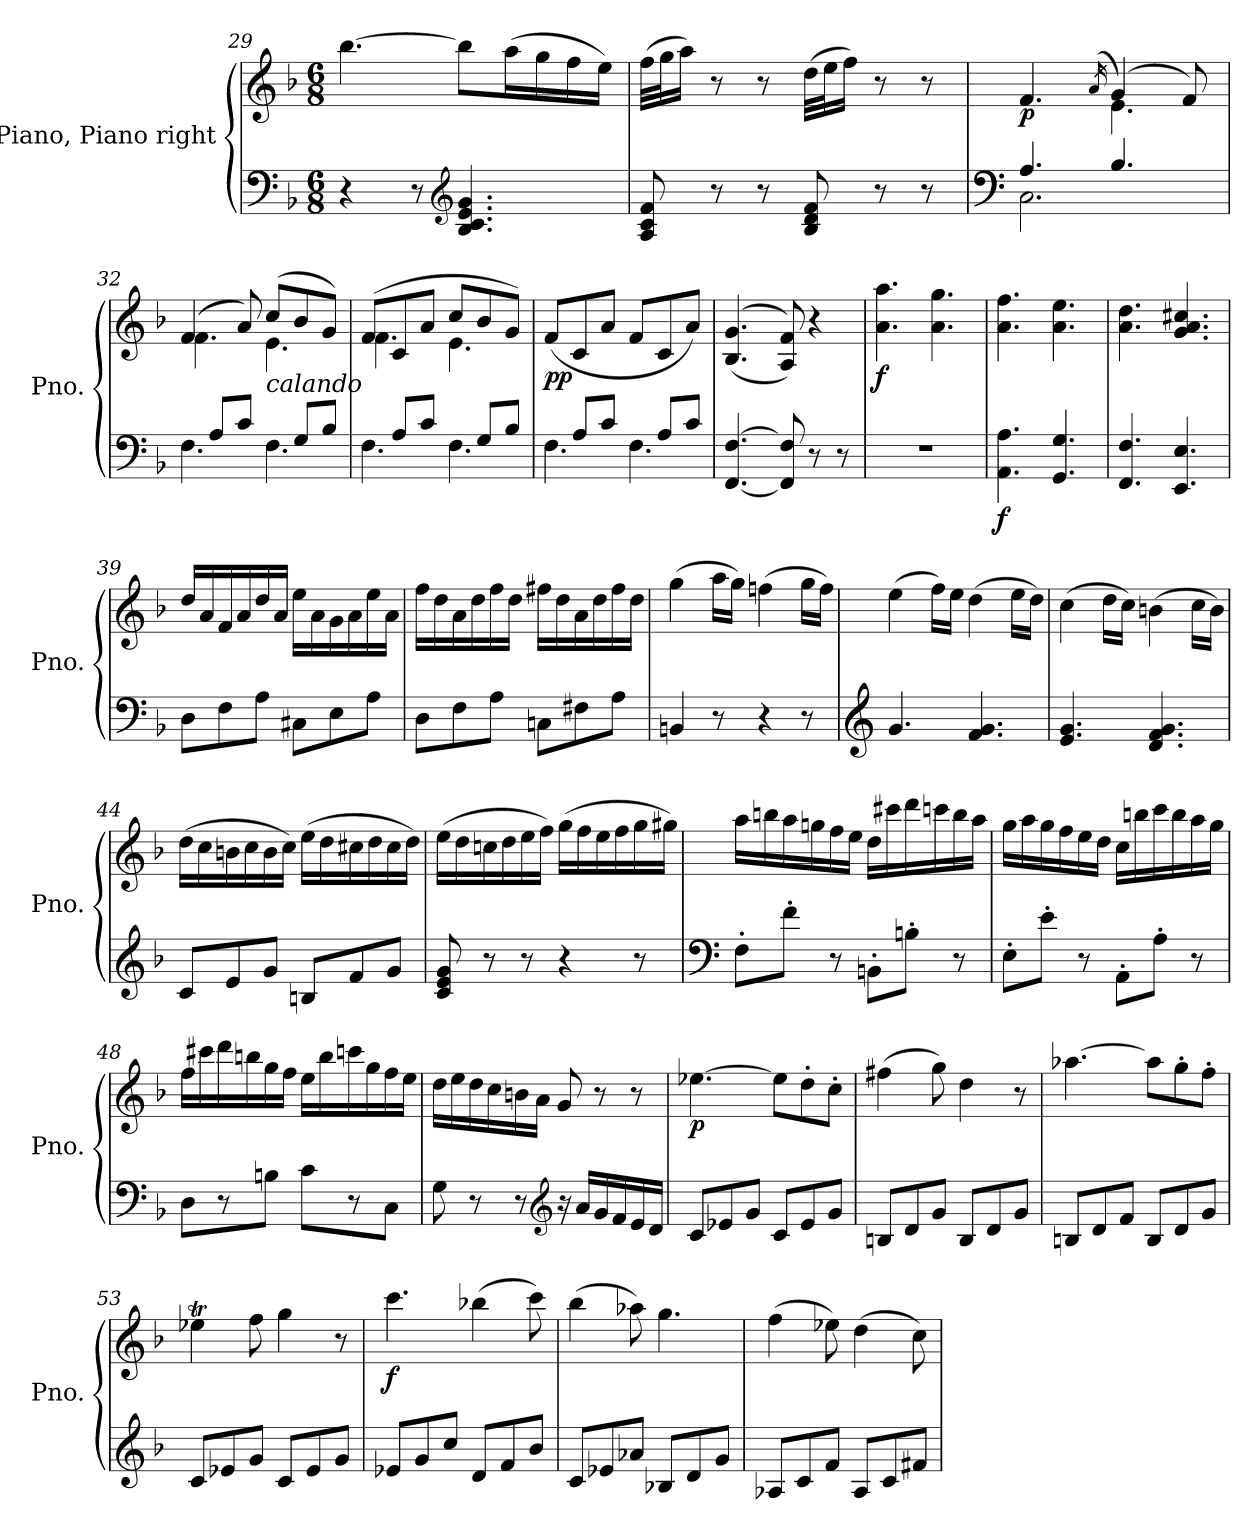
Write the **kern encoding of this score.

**kern	**kern	**dynam
*part1	*part1	*part1
*staff2	*staff1	*staff1/2
*I"Piano, Piano right	*	*
*I'Pno.	*	*
*clefF4	*clefG2	*
*k[b-]	*k[b-]	*
*M6/8	*M6/8	*
=29	=29	=29
4r	[4.bb-\	.
8r	.	.
*clefG2	*	*
4.B-/ 4.c/ 4.e/ 4.g/	8bb-\L]	.
.	(>16aa\L	.
.	16gg\	.
.	16ff\	.
.	16ee\JJ)	.
=30	=30	=30
8A/ 8c/ 8f/	(>32ff\LLL	.
.	32gg\J	.
.	16aa\JJ)	.
8r	8r	.
8r	8r	.
8B-/ 8d/ 8f/	(>32dd\LLL	.
.	32ee\J	.
.	16ff\JJ)	.
8r	8r	.
8r	8r	.
=31	=31	=31
*clefF4	*	*
*^	*^	*
!	!	!	!	!LO:DY:b
4.A/	2.C\	4.f/	4.ryy	p
.	.	(>16qa/	.	.
4.B-/	.	(>4g/)	4.e\	.
.	.	8f/)	.	.
!!LO:LB:g=z	!!
=32	=32	=32	=32	=32
8rFyy	4.F\	(>4f/	4.f\	.
8A/L	.	.	.	.
8c/J	.	8a/)	.	.
!	!	!LO:TX:b:i:t=calando	!	!
8rFyy	4.F\	(>8cc/L	4.e\	.
8G/L	.	8b-/	.	.
8B-/J	.	8g/J)	.	.
=33	=33	=33	=33	=33
8rFyy	4.F\	(>8f/L	4.f\	.
8A/L	.	8c/	.	.
8c/J	.	8a/J	.	.
8rFyy	4.F\	8cc/L	4.e\	.
8G/L	.	8b-/	.	.
8B-/J	.	8g/J)	.	.
*	*	*v	*v	*
=34	=34	=34	=34
!	!	!	!LO:DY:b
8rFyy	4.F\	(<8f/L	pp
8A/L	.	8c/	.
8c/J	.	8a/J	.
8rFyy	4.F\	8f/L	.
8A/L	.	8c/	.
8c/J	.	8a/J)	.
*v	*v	*	*
=35	=35	=35
[4.FF/ [4.F/	(>(<4.B-/ 4.g/	.
8FF/] 8F/]	8A/ 8f/))	.
8r	4r	.
8r	.	.
=36	=36	=36
!	!	!LO:DY:b
2.r	4.a\ 4.aa\	f
.	4.a\ 4.gg\	.
=37	=37	=37
!	!	!LO:DY:b=2
4.AA\ 4.A\	4.a\ 4.ff\	f
4.GG/ 4.G/	4.a\ 4.ee\	.
!!LO:LB:g=z
=38	=38	=38
4.FF/ 4.F/	4.a\ 4.dd\	.
4.EE/ 4.E/	4.g/ 4.a/ 4.cc#X/	.
=39	=39	=39
8D\L	16dd/LL	.
.	16a/	.
8F\	16f/	.
.	16a/	.
8A\J	16dd/	.
.	16a/JJ	.
8C#X\L	16ee\LL	.
.	16a\	.
8E\	16g\	.
.	16a\	.
8A\J	16ee\	.
.	16a\JJ	.
=40	=40	=40
8D\L	16ff\LL	.
.	16dd\	.
8F\	16a\	.
.	16dd\	.
8A\J	16ff\	.
.	16dd\JJ	.
8Cn\L	16ff#X\LL	.
.	16dd\	.
8F#X\	16a\	.
.	16dd\	.
8A\J	16ff#\	.
.	16dd\JJ	.
=41	=41	=41
4BBn/	(>4gg\	.
8r	16aa\LL	.
.	16gg\JJ)	.
4r	(>4ffn\	.
8r	16gg\LL	.
.	16ff\JJ)	.
=42	=42	=42
*clefG2	*	*
4.g/	(>4ee\	.
.	16ff\LL)	.
.	16ee\JJ	.
4.f/ 4.g/	(>4dd\	.
.	16ee\LL	.
.	16dd\JJ)	.
!!LO:PB:g=z
=43	=43	=43
4.e/ 4.g/	(>4cc\	.
.	16dd\LL	.
.	16cc\JJ)	.
4.d/ 4.f/ 4.g/	(>4bn\	.
.	16cc\LL	.
.	16b\JJ)	.
=44	=44	=44
8c/L	(>16dd\LL	.
.	16cc\	.
8e/	16bn\	.
.	16cc\	.
8g/J	16b\	.
.	16cc\JJ)	.
8Bn/L	(>16ee\LL	.
.	16dd\	.
8f/	16cc#X\	.
.	16dd\	.
8g/J	16cc#\	.
.	16dd\JJ)	.
=45	=45	=45
8c/ 8e/ 8g/	(>16ee\LL	.
.	16dd\	.
8r	16ccn\	.
.	16dd\	.
8r	16ee\	.
.	16ff\JJ)	.
4r	(>16gg\LL	.
.	16ff\	.
.	16ee\	.
.	16ff\	.
8r	16gg\	.
.	16gg#X\JJ)	.
!!LO:LB:g=z
=46	=46	=46
*clefF4	*	*
8F'\L	16aa\LL	.
.	16bbn\	.
8f'\J	16aa\	.
.	16ggn\	.
8r	16ff\	.
.	16ee\JJ	.
8BBn'\L	16dd\LL	.
.	16ccc#X\	.
8Bn'\J	16ddd\	.
.	16cccn\	.
8r	16bb\	.
.	16aa\JJ	.
=47	=47	=47
8E'\L	16gg\LL	.
.	16aa\	.
8e'\J	16gg\	.
.	16ff\	.
8r	16ee\	.
.	16dd\JJ	.
8AA'\L	16cc\LL	.
.	16bbn\	.
8A'\J	16ccc\	.
.	16bb\	.
8r	16aa\	.
.	16gg\JJ	.
=48	=48	=48
8D\L	16ff\LL	.
.	16ccc#X\	.
8r	16ddd\	.
.	16bbn\	.
8Bn\J	16gg\	.
.	16ff\JJ	.
8c\L	16ee\LL	.
.	16bb\	.
8r	16cccn\	.
.	16gg\	.
8C\J	16ff\	.
.	16ee\JJ	.
!!LO:LB:g=z
=49	=49	=49
8G\	16dd\LL	.
.	16ee\	.
8r	16dd\	.
.	16cc\	.
8r	16bn\	.
.	16a\JJ	.
*clefG2	*	*
16r	8g/	.
16a/LL	.	.
16g/	8r	.
16f/	.	.
16e/	8r	.
16d/JJ	.	.
=50	=50	=50
!	!	!LO:DY:b
8c/L	[4.ee-X\	p
8e-X/	.	.
8g/J	.	.
8c/L	8ee-\L]	.
8e-/	8dd'\	.
8g/J	8cc'\J	.
=51	=51	=51
8Bn/L	(>4ff#X\	.
8d/	.	.
8g/J	8gg\)	.
8B/L	4dd\	.
8d/	.	.
8g/J	8r	.
=52	=52	=52
8Bn/L	[4.aa-X\	.
8d/	.	.
8f/J	.	.
8B/L	8aa-\L]	.
8d/	8gg'\	.
8g/J	8ff'\J	.
=53	=53	=53
8c/L	4ee-XT\	.
8e-X/	.	.
8g/J	8ff\	.
8c/L	4gg\	.
8e-/	.	.
8g/J	8r	.
!!LO:LB:g=z
=54	=54	=54
!	!	!LO:DY:b
8e-X/L	4.ccc\	f
8g/	.	.
8cc/J	.	.
8d/L	(>4bb-X\	.
8f/	.	.
8b-/J	8ccc\)	.
=55	=55	=55
8c/L	(>4bb-\	.
8e-X/	.	.
8a-X/J	8aa-X\)	.
8B-X/L	4.gg\	.
8d/	.	.
8g/J	.	.
=56	=56	=56
8A-X/L	(>4ff\	.
8c/	.	.
8f/J	8ee-X\)	.
8A-/L	(>4dd\	.
8c/	.	.
8f#X/J	8cc\)	.
=	=	=
*-	*-	*-
